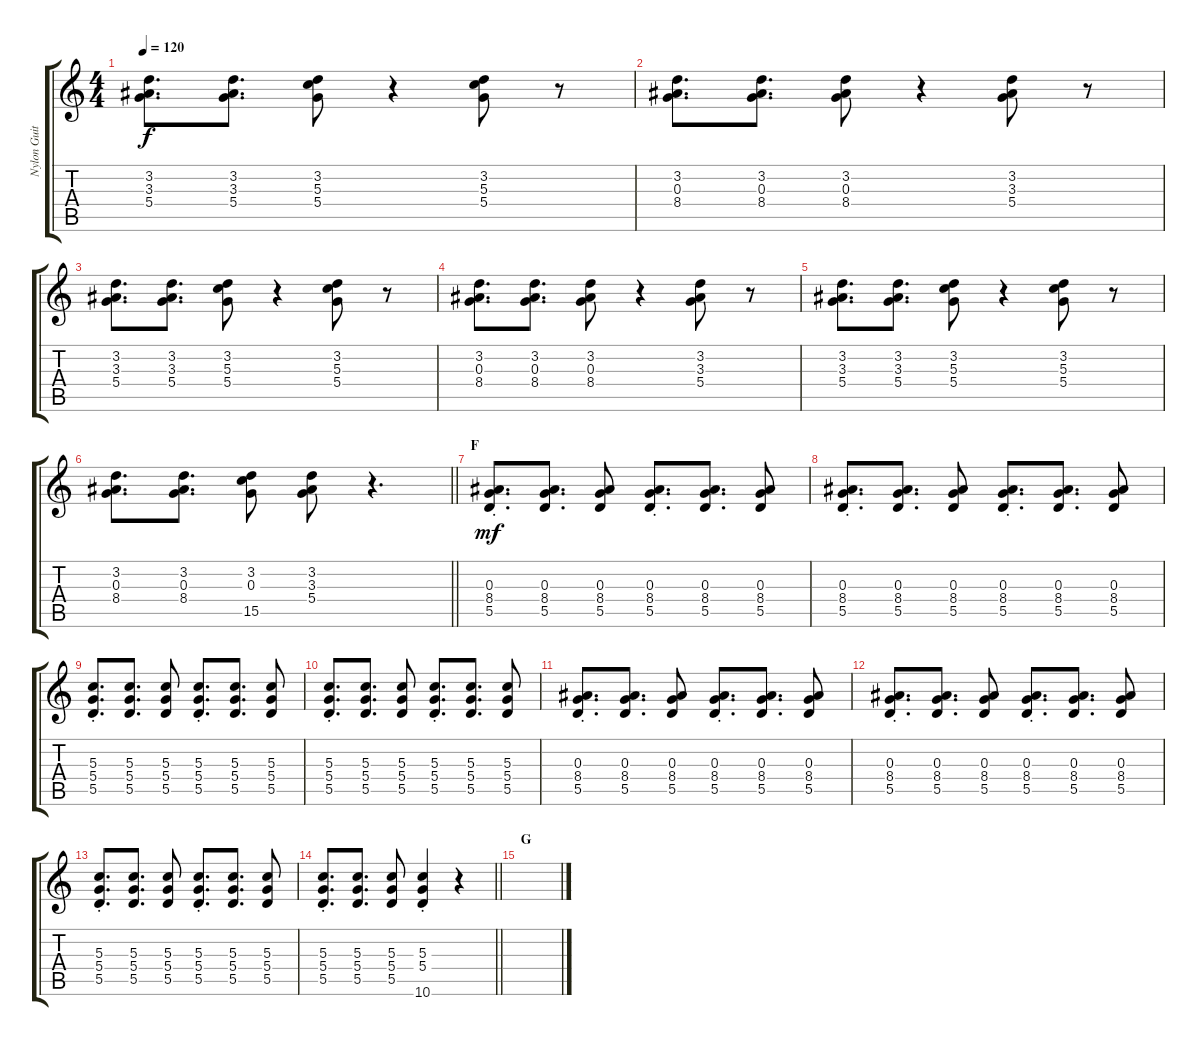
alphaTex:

\track ("Nylon Guitar" "Nylon Guit") {instrument acousticguitarnylon}
\staff {score tabs}
\tuning (E4 B3 G3 D3 A2 E2) {hide}
\ts (4 4)
\tempo 120
\clef g2
\ks c
(3.2 3.3 5.4).8{d dy f} (3.2 3.3 5.4).8{d} (3.2 5.3 5.4).8 r.4 (3.2 5.3 5.4).8 r.8 |
(3.2 0.3 8.4).8{d} (3.2 0.3 8.4).8{d} (3.2 0.3 8.4).8 r.4 (3.2 3.3 5.4).8 r.8 |
(3.2 3.3 5.4).8{d} (3.2 3.3 5.4).8{d} (3.2 5.3 5.4).8 r.4 (3.2 5.3 5.4).8 r.8 |
(3.2 0.3 8.4).8{d} (3.2 0.3 8.4).8{d} (3.2 0.3 8.4).8 r.4 (3.2 3.3 5.4).8 r.8 |
(3.2 3.3 5.4).8{d} (3.2 3.3 5.4).8{d} (3.2 5.3 5.4).8 r.4 (3.2 5.3 5.4).8 r.8 |
\barLineRight lightlight
(3.2 0.3 8.4).8{d} (3.2 0.3 8.4).8{d} (3.2 0.3 15.5).8 (3.2 3.3 5.4).8 r.4{d} |
\section ("" "F")
(0.3{st} 8.4{st} 5.5).8{d dy mf} (0.3 8.4 5.5).8{d} (0.3 8.4 5.5).8 (0.3{st} 8.4{st} 5.5).8{d} (0.3 8.4 5.5).8{d} (0.3 8.4 5.5).8 |
(0.3{st} 8.4{st} 5.5).8{d} (0.3 8.4 5.5).8{d} (0.3 8.4 5.5).8 (0.3{st} 8.4{st} 5.5).8{d} (0.3 8.4 5.5).8{d} (0.3 8.4 5.5).8 |
(5.3{st} 5.4{st} 5.5).8{d} (5.3 5.4 5.5).8{d} (5.3 5.4 5.5).8 (5.3{st} 5.4{st} 5.5).8{d} (5.3 5.4 5.5).8{d} (5.3 5.4 5.5).8 |
(5.3{st} 5.4{st} 5.5).8{d} (5.3 5.4 5.5).8{d} (5.3 5.4 5.5).8 (5.3{st} 5.4{st} 5.5).8{d} (5.3 5.4 5.5).8{d} (5.3 5.4 5.5).8 |
(0.3{st} 8.4{st} 5.5).8{d} (0.3 8.4 5.5).8{d} (0.3 8.4 5.5).8 (0.3{st} 8.4{st} 5.5).8{d} (0.3 8.4 5.5).8{d} (0.3 8.4 5.5).8 |
(0.3{st} 8.4{st} 5.5).8{d} (0.3 8.4 5.5).8{d} (0.3 8.4 5.5).8 (0.3{st} 8.4{st} 5.5).8{d} (0.3 8.4 5.5).8{d} (0.3 8.4 5.5).8 |
(5.3{st} 5.4{st} 5.5).8{d} (5.3 5.4 5.5).8{d} (5.3 5.4 5.5).8 (5.3{st} 5.4{st} 5.5).8{d} (5.3 5.4 5.5).8{d} (5.3 5.4 5.5).8 |
\barLineRight lightlight
(5.3{st} 5.4{st} 5.5).8{d} (5.3 5.4 5.5).8{d} (5.3 5.4 5.5).8 (5.3{st} 5.4{st} 10.6).4 r.4 |
\section ("" "G")
